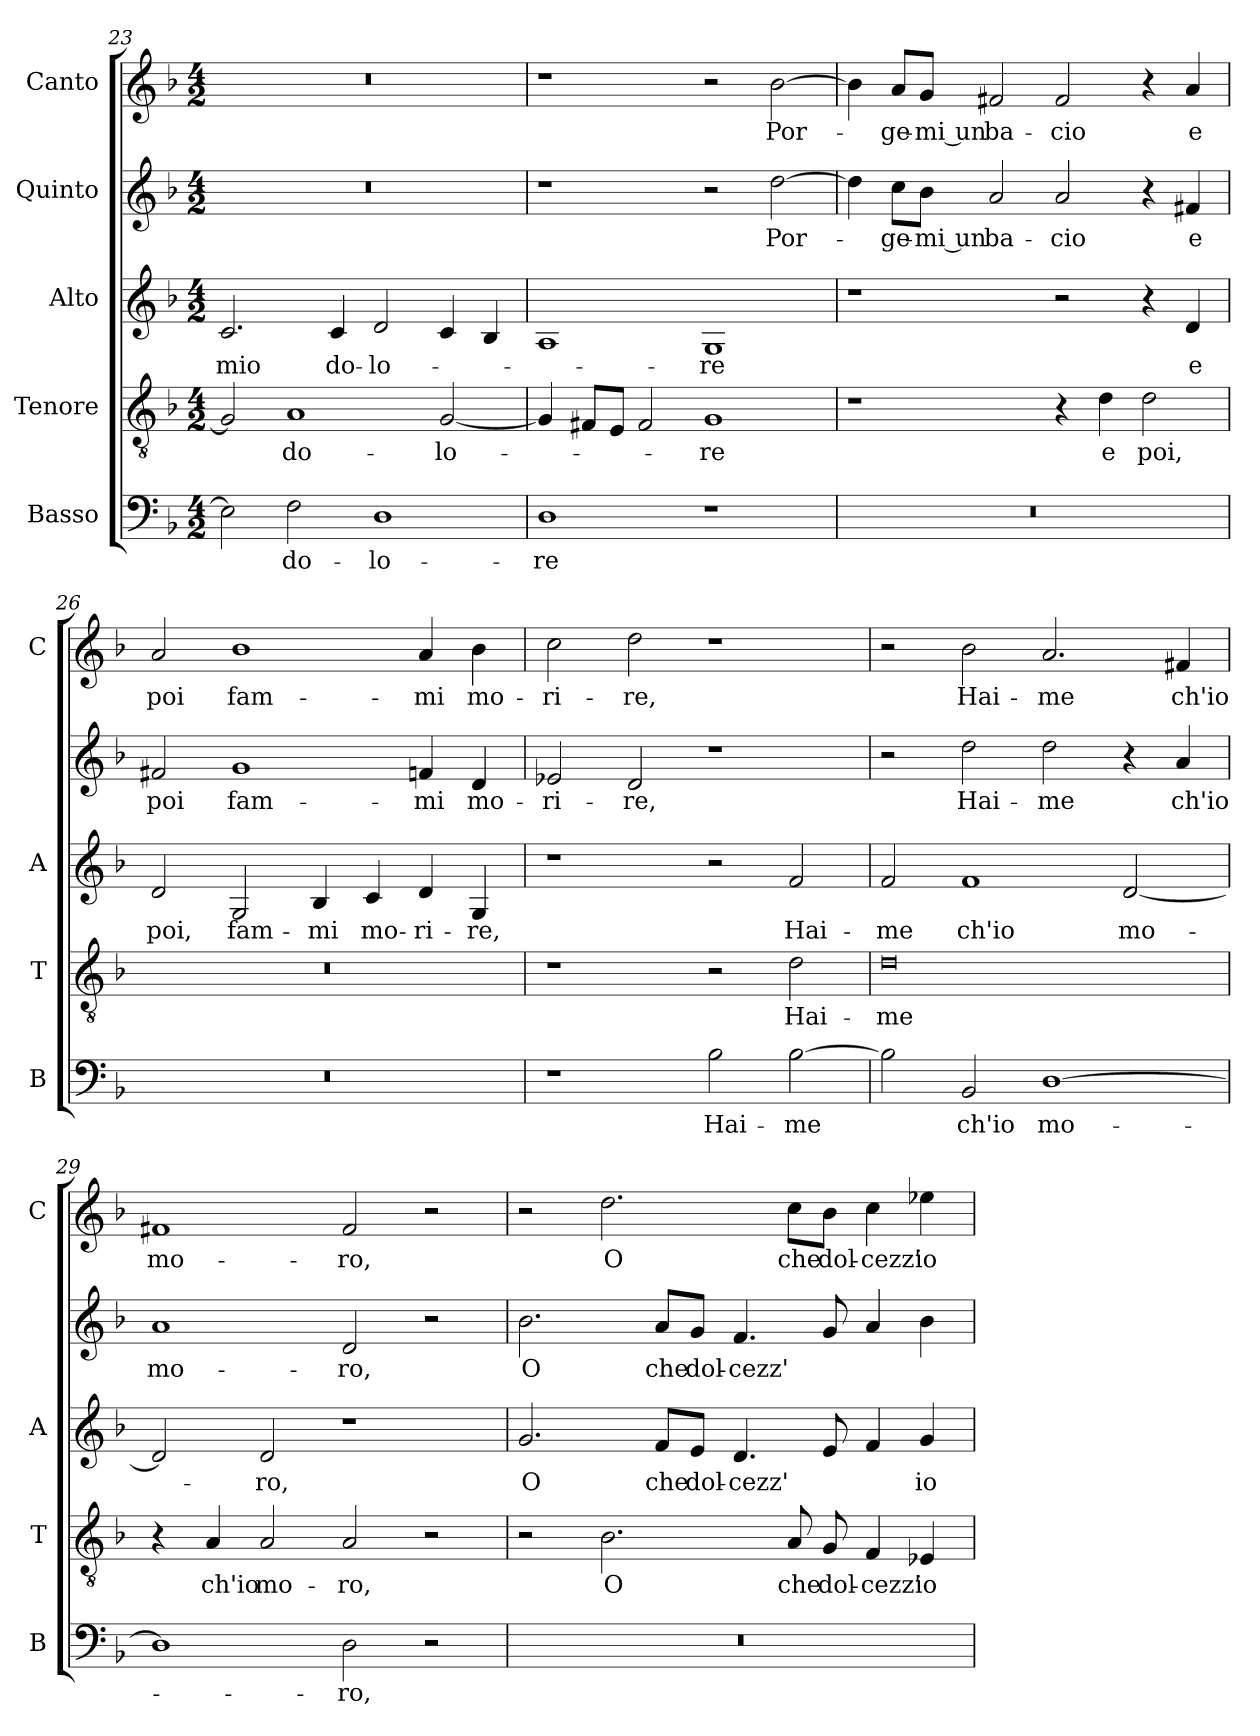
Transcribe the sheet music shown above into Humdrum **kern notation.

**kern	**text	**kern	**text	**kern	**text	**kern	**text	**kern	**text
*part5	*part5	*part4	*part4	*part3	*part3	*part2	*part2	*part1	*part1
*staff5	*staff5	*staff4	*staff4	*staff3	*staff3	*staff2	*staff2	*staff1	*staff1
*I"Basso	*	*I"Tenore	*	*I"Alto	*	*I"Quinto	*	*I"Canto	*
*I'B	*	*I'T	*	*I'A	*	*	*	*I'C	*
*clefF4	*	*clefGv2	*	*clefG2	*	*clefG2	*	*clefG2	*
*k[b-]	*	*k[b-]	*	*k[b-]	*	*k[b-]	*	*k[b-]	*
*F:	*	*F:	*	*F:	*	*F:	*	*F:	*
*M4/2	*	*M4/2	*	*M4/2	*	*M4/2	*	*M4/2	*
=23	=23	=23	=23	=23	=23	=23	=23	=23	=23
!	!	!	!	!	!LO:LY:b	!	!	!	!
2E-\]	.	2G/]	.	2.c/	mio	0r	.	0r	.
!	!LO:LY:b	!	!LO:LY:b	!	!	!	!	!	!
2F\	do-	1A	do-	.	.	.	.	.	.
!	!	!	!	!	!LO:LY:b	!	!	!	!
.	.	.	.	4c/	do-	.	.	.	.
!	!LO:LY:b	!	!	!	!LO:LY:b	!	!	!	!
1D	-lo-	.	.	2d/	-lo-	.	.	.	.
!	!	!	!LO:LY:b	!	!	!	!	!	!
.	.	[2G/	-lo-	4c/	.	.	.	.	.
.	.	.	.	4B-/	.	.	.	.	.
!!LO:LB:g=z
=24	=24	=24	=24	=24	=24	=24	=24	=24	=24
!	!LO:LY:b	!	!	!	!	!	!	!	!
1D	-re	4G/]	.	1A	.	1r	.	1r	.
.	.	8F#X/L	.	.	.	.	.	.	.
.	.	8E/J	.	.	.	.	.	.	.
.	.	2F#/	.	.	.	.	.	.	.
!	!	!	!LO:LY:b	!	!LO:LY:b	!	!	!	!
1r	.	1G	-re	1G	-re	2r	.	2r	.
!	!	!	!	!	!	!	!LO:LY:b	!	!LO:LY:b
.	.	.	.	.	.	[2dd\	Por-	[2b-\	Por-
=25	=25	=25	=25	=25	=25	=25	=25	=25	=25
0r	.	1r	.	1r	.	4dd\]	.	4b-\]	.
!	!	!	!	!	!	!	!LO:LY:b	!	!LO:LY:b
.	.	.	.	.	.	8cc\L	-ge-	8a/L	-ge-
!	!	!	!	!	!	!	!LO:LY:b	!	!LO:LY:b
.	.	.	.	.	.	8b-\J	-mi un	8g/J	-mi un
!	!	!	!	!	!	!	!LO:LY:b	!	!LO:LY:b
.	.	.	.	.	.	2a/	ba-	2f#X/	ba-
!	!	!	!	!	!	!	!LO:LY:b	!	!LO:LY:b
.	.	4r	.	2r	.	2a/	-cio	2f#/	-cio
!	!	!	!LO:LY:b	!	!	!	!	!	!
.	.	4d\	e	.	.	.	.	.	.
!	!	!	!LO:LY:b	!	!	!	!	!	!
.	.	2d\	poi,	4r	.	4r	.	4r	.
!	!	!	!	!	!LO:LY:b	!	!LO:LY:b	!	!LO:LY:b
.	.	.	.	4d/	e	4f#X/	e	4a/	e
=26	=26	=26	=26	=26	=26	=26	=26	=26	=26
!	!	!	!	!	!LO:LY:b	!	!LO:LY:b	!	!LO:LY:b
0r	.	0r	.	2d/	poi,	2f#X/	poi	2a/	poi
!	!	!	!	!	!LO:LY:b	!	!LO:LY:b	!	!LO:LY:b
.	.	.	.	2G/	fam-	1g	fam-	1b-	fam-
!	!	!	!	!	!LO:LY:b	!	!	!	!
.	.	.	.	4B-/	-mi	.	.	.	.
!	!	!	!	!	!LO:LY:b	!	!	!	!
.	.	.	.	4c/	mo-	.	.	.	.
!	!	!	!	!	!LO:LY:b	!	!LO:LY:b	!	!LO:LY:b
.	.	.	.	4d/	-ri-	4fn/	-mi	4a/	-mi
!	!	!	!	!	!LO:LY:b	!	!LO:LY:b	!	!LO:LY:b
.	.	.	.	4G/	-re,	4d/	mo-	4b-\	mo-
=27	=27	=27	=27	=27	=27	=27	=27	=27	=27
!	!	!	!	!	!	!	!LO:LY:b	!	!LO:LY:b
1r	.	1r	.	1r	.	2e-X/	-ri-	2cc\	-ri-
!	!	!	!	!	!	!	!LO:LY:b	!	!LO:LY:b
.	.	.	.	.	.	2d/	-re,	2dd\	-re,
!	!LO:LY:b	!	!	!	!	!	!	!	!
2B-\	Hai-	2r	.	2r	.	1r	.	1r	.
!	!LO:LY:b	!	!LO:LY:b	!	!LO:LY:b	!	!	!	!
[2B-\	-me	2d\	Hai-	2f/	Hai-	.	.	.	.
!!LO:PB:g=z
=28	=28	=28	=28	=28	=28	=28	=28	=28	=28
!	!	!	!LO:LY:b	!	!LO:LY:b	!	!	!	!
2B-\]	.	0d	-me	2f/	-me	2r	.	2r	.
!	!LO:LY:b	!	!	!	!LO:LY:b	!	!LO:LY:b	!	!LO:LY:b
2BB-/	ch'io	.	.	1f	ch'io	2dd\	Hai-	2b-\	Hai-
!	!LO:LY:b	!	!	!	!	!	!LO:LY:b	!	!LO:LY:b
[1D	mo-	.	.	.	.	2dd\	-me	2.a/	-me
!	!	!	!	!	!LO:LY:b	!	!	!	!
.	.	.	.	[2d/	mo-	4r	.	.	.
!	!	!	!	!	!	!	!LO:LY:b	!	!LO:LY:b
.	.	.	.	.	.	4a/	ch'io	4f#X/	ch'io
=29	=29	=29	=29	=29	=29	=29	=29	=29	=29
!	!	!	!	!	!	!	!LO:LY:b	!	!LO:LY:b
1D]	.	4r	.	2d/]	.	1a	mo-	1f#X	mo-
!	!	!	!LO:LY:b	!	!	!	!	!	!
.	.	4A/	ch'io	.	.	.	.	.	.
!	!	!	!LO:LY:b	!	!LO:LY:b	!	!	!	!
.	.	2A/	mo-	2d/	-ro,	.	.	.	.
!	!LO:LY:b	!	!LO:LY:b	!	!	!	!LO:LY:b	!	!LO:LY:b
2D\	-ro,	2A/	-ro,	1r	.	2d/	-ro,	2f#/	-ro,
2r	.	2r	.	.	.	2r	.	2r	.
=30	=30	=30	=30	=30	=30	=30	=30	=30	=30
!	!	!	!	!	!LO:LY:b	!	!LO:LY:b	!	!
0r	.	2r	.	2.g/	O	2.b-\	O	2r	.
!	!	!	!LO:LY:b	!	!	!	!	!	!LO:LY:b
.	.	2.B-\	O	.	.	.	.	2.dd\	O
!	!	!	!	!	!LO:LY:b	!	!LO:LY:b	!	!
.	.	.	.	8f/L	che	8a/L	che	.	.
!	!	!	!	!	!LO:LY:b	!	!LO:LY:b	!	!
.	.	.	.	8e/J	dol-	8g/J	dol-	.	.
!	!	!	!	!	!LO:LY:b	!	!LO:LY:b	!	!
.	.	.	.	4.d/	-cezz'	4.f/	-cezz'	.	.
!	!	!	!LO:LY:b	!	!	!	!	!	!LO:LY:b
.	.	8A/	che	.	.	.	.	8cc\L	che
!	!	!	!LO:LY:b	!	!	!	!	!	!LO:LY:b
.	.	8G/	dol-	8e/	.	8g/	.	8b-\J	dol-
!	!	!	!LO:LY:b	!	!	!	!	!	!LO:LY:b
.	.	4F/	-cezz'	4f/	.	4a/	.	4cc\	-cezz'
!	!	!	!LO:LY:b	!	!LO:LY:b	!	!	!	!LO:LY:b
.	.	4E-X/	io	4g/	io	4b-\	.	4ee-X\	io
=	=	=	=	=	=	=	=	=	=
*-	*-	*-	*-	*-	*-	*-	*-	*-	*-
